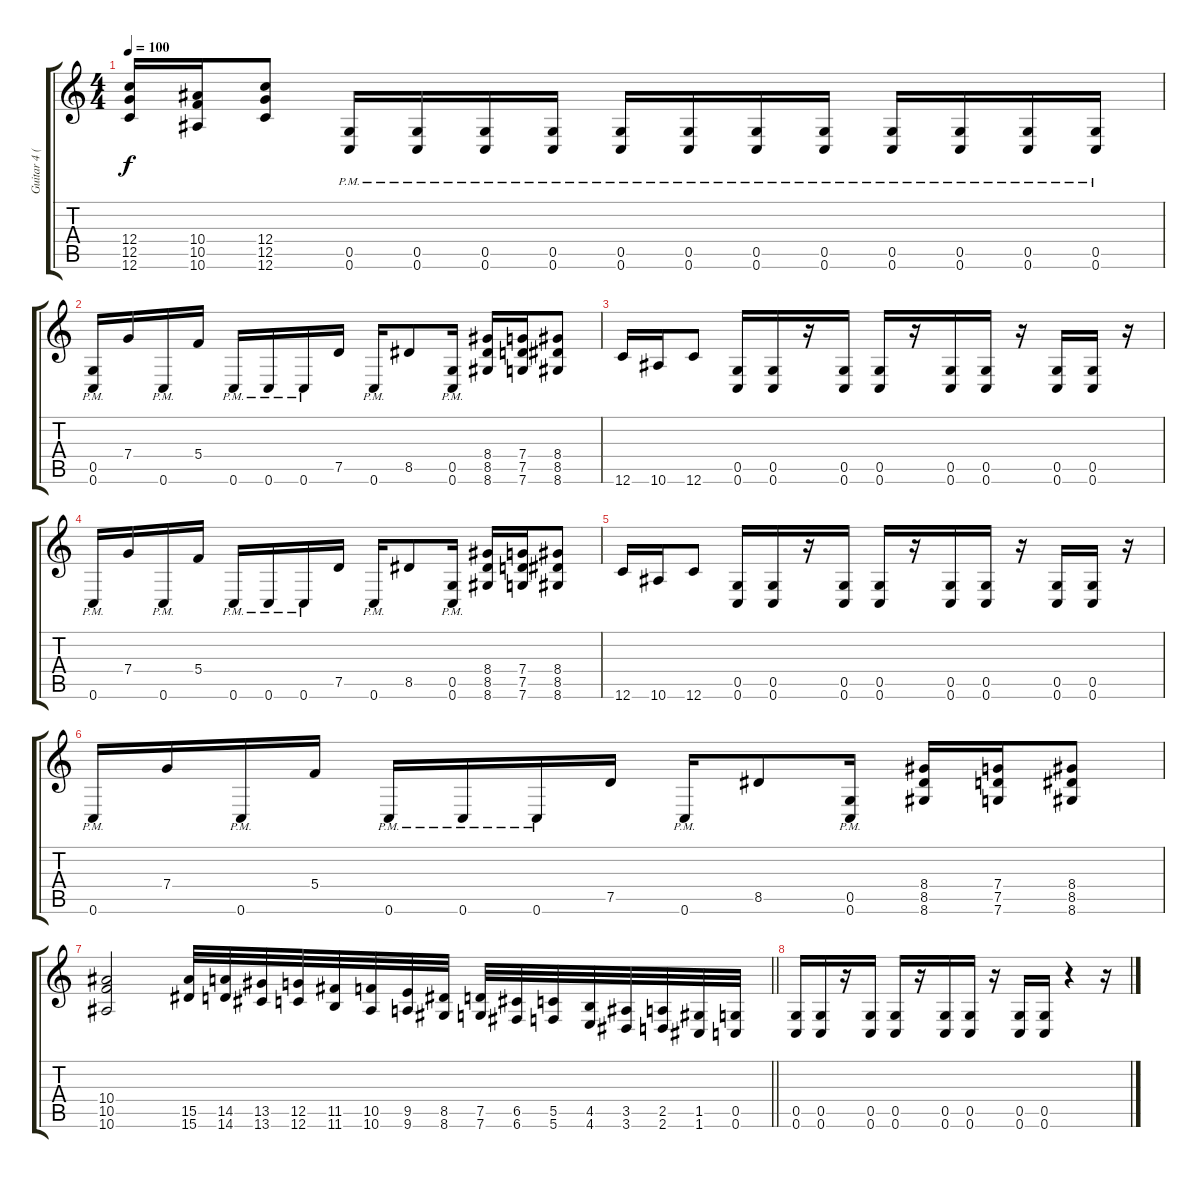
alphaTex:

\track ("Guitar 4 (Distorted- Padget)" "Guitar 4 (") {instrument distortionguitar}
\staff {score tabs}
\tuning (D4 A3 F3 C3 G2 C2) {hide}
\ts (4 4)
\tempo 100
\clef g2
\ks c
(12.4 12.5 12.6).16{dy f} (10.4 10.5 10.6).16 (12.4 12.5 12.6).8 (0.5{pm} 0.6{pm}).16 (0.5{pm} 0.6{pm}).16 (0.5{pm} 0.6{pm}).16 (0.5{pm} 0.6{pm}).16 (0.5{pm} 0.6{pm}).16 (0.5{pm} 0.6{pm}).16 (0.5{pm} 0.6{pm}).16 (0.5{pm} 0.6{pm}).16 (0.5{pm} 0.6{pm}).16 (0.5{pm} 0.6{pm}).16 (0.5{pm} 0.6{pm}).16 (0.5{pm} 0.6{pm}).16 |
(0.5{pm} 0.6{pm}).16 7.4.16 0.6{pm}.16 5.4.16 0.6{pm}.16 0.6{pm}.16 0.6{pm}.16 7.5.16 0.6{pm}.16 8.5.8 (0.5{pm} 0.6{pm}).16 (8.4 8.5 8.6).16 (7.4 7.5 7.6).16 (8.4 8.5 8.6).8 |
12.6.16 10.6.16 12.6.8 (0.5 0.6).16 (0.5 0.6).16 r.16 (0.5 0.6).16 (0.5 0.6).16 r.16 (0.5 0.6).16 (0.5 0.6).16 r.16 (0.5 0.6).16 (0.5 0.6).16 r.16 |
0.6{pm}.16 7.4.16 0.6{pm}.16 5.4.16 0.6{pm}.16 0.6{pm}.16 0.6{pm}.16 7.5.16 0.6{pm}.16 8.5.8 (0.5{pm} 0.6{pm}).16 (8.4 8.5 8.6).16 (7.4 7.5 7.6).16 (8.4 8.5 8.6).8 |
12.6.16 10.6.16 12.6.8 (0.5 0.6).16 (0.5 0.6).16 r.16 (0.5 0.6).16 (0.5 0.6).16 r.16 (0.5 0.6).16 (0.5 0.6).16 r.16 (0.5 0.6).16 (0.5 0.6).16 r.16 |
0.6{pm}.16 7.4.16 0.6{pm}.16 5.4.16 0.6{pm}.16 0.6{pm}.16 0.6{pm}.16 7.5.16 0.6{pm}.16 8.5.8 (0.5{pm} 0.6{pm}).16 (8.4 8.5 8.6).16 (7.4 7.5 7.6).16 (8.4 8.5 8.6).8 |
\barLineRight lightlight
(10.4 10.5 10.6).2 (15.5 15.6).32{instrument guitarfretnoise} (14.5 14.6).32 (13.5 13.6).32 (12.5 12.6).32 (11.5 11.6).32 (10.5 10.6).32 (9.5 9.6).32 (8.5 8.6).32 (7.5 7.6).32 (6.5 6.6).32 (5.5 5.6).32 (4.5 4.6).32 (3.5 3.6).32 (2.5 2.6).32 (1.5 1.6).32 (0.5 0.6).32 |
(0.5 0.6).16{instrument distortionguitar} (0.5 0.6).16 r.16 (0.5 0.6).16 (0.5 0.6).16 r.16 (0.5 0.6).16 (0.5 0.6).16 r.16 (0.5 0.6).16 (0.5 0.6).16 r.4 r.16
